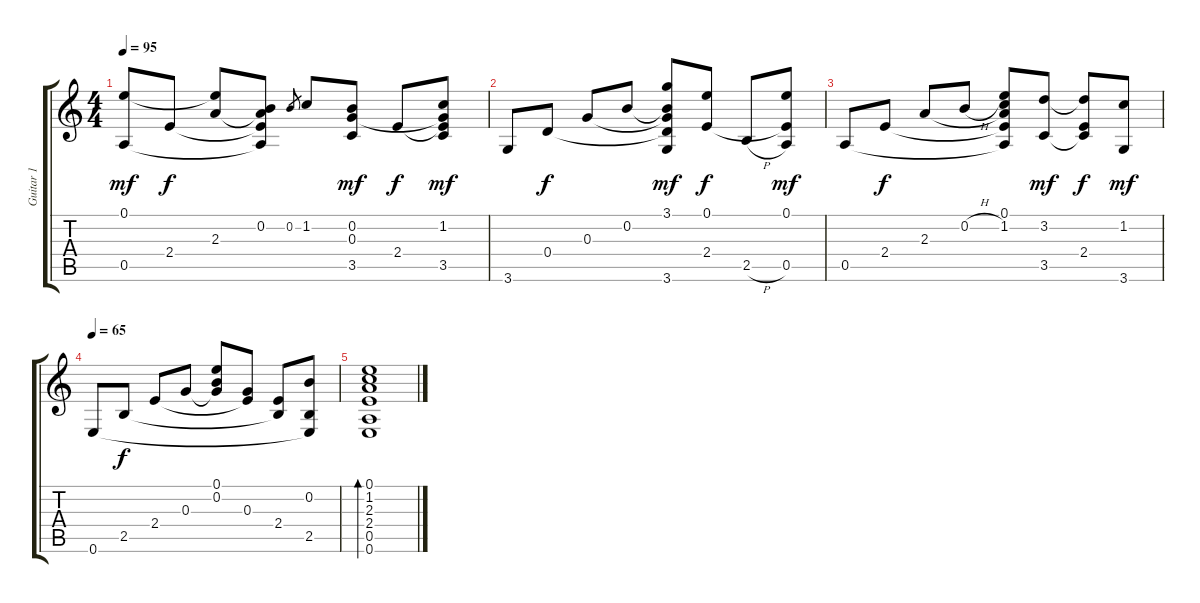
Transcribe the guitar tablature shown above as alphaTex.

\track ("Guitar 1" "Guitar 1") {instrument electricguitarclean}
\staff {score tabs}
\tuning (E4 B3 G3 D3 A2 E2) {hide}
\ts (4 4)
\tempo 95
\clef g2
\ks c
(0.1 0.5).8{dy mf} 2.4.8{dy f} (0.1{t} 2.3).8 (0.2 2.3{t} 2.4{t} 0.5{t}).8 0.2.8{gr} 1.2.8 (0.2 0.3 3.5).8{dy mf} 2.4.8{dy f} (1.2 0.3{t} 2.4{t} 3.5).8{dy mf} |
3.6.8 0.4.8{dy f} 0.3.8 0.2.8 (3.1 0.2{t} 0.3{t} 0.4{t} 3.6).8{dy mf} (0.1 2.4).8{dy f} 2.5{h}.8 (0.1 2.4{t} 0.5).8{dy mf} |
0.5.8 2.4.8{dy f} 2.3.8 0.2{h}.8 (0.1 1.2 2.3{t} 2.4{t} 0.5{t}).8 (3.2 3.5).8{dy mf} (3.2{t} 2.4 3.5{t}).8{dy f} (1.2 3.6).8{dy mf} |
\tempo 65
0.6.8{volume 16} 2.5.8{dy f} 2.4.8 0.3.8 (0.1 0.2 0.3{t}).8 (0.3 2.4{t}).8 (2.4 2.5{t}).8 (0.2 2.5 0.6{t}).8 |
(0.1 1.2 2.3 2.4 0.5 0.6).1{bd 120}
